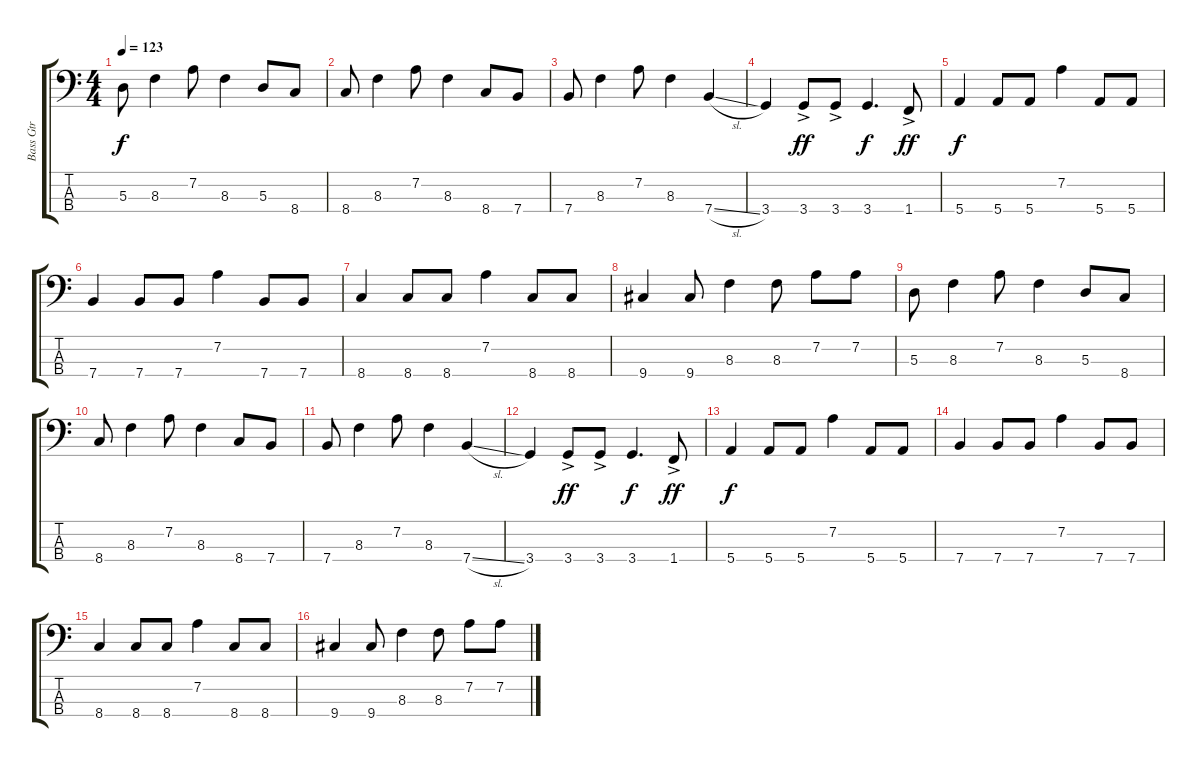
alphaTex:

\track ("Bass Gtr" "Bass Gtr") {instrument electricbassfinger}
\staff {score tabs}
\tuning (G2 D2 A1 E1) {hide}
\ts (4 4)
\tempo 123
\clef f4
\ks c
5.3.8{dy f} 8.3.4 7.2.8 8.3.4 5.3.8 8.4.8 |
8.4.8 8.3.4 7.2.8 8.3.4 8.4.8 7.4.8 |
7.4.8 8.3.4 7.2.8 8.3.4 7.4{sl}.4 |
3.4.4 3.4{ac}.8{dy ff} 3.4{ac}.8 3.4.4{d dy f} 1.4{ac}.8{dy ff} |
5.4.4{dy f} 5.4.8 5.4.8 7.2.4 5.4.8 5.4.8 |
7.4.4 7.4.8 7.4.8 7.2.4 7.4.8 7.4.8 |
8.4.4 8.4.8 8.4.8 7.2.4 8.4.8 8.4.8 |
9.4.4 9.4.8 8.3.4 8.3.8 7.2.8 7.2.8 |
5.3.8 8.3.4 7.2.8 8.3.4 5.3.8 8.4.8 |
8.4.8 8.3.4 7.2.8 8.3.4 8.4.8 7.4.8 |
7.4.8 8.3.4 7.2.8 8.3.4 7.4{sl}.4 |
3.4.4 3.4{ac}.8{dy ff} 3.4{ac}.8 3.4.4{d dy f} 1.4{ac}.8{dy ff} |
5.4.4{dy f} 5.4.8 5.4.8 7.2.4 5.4.8 5.4.8 |
7.4.4 7.4.8 7.4.8 7.2.4 7.4.8 7.4.8 |
8.4.4 8.4.8 8.4.8 7.2.4 8.4.8 8.4.8 |
9.4.4 9.4.8 8.3.4 8.3.8 7.2.8 7.2.8
